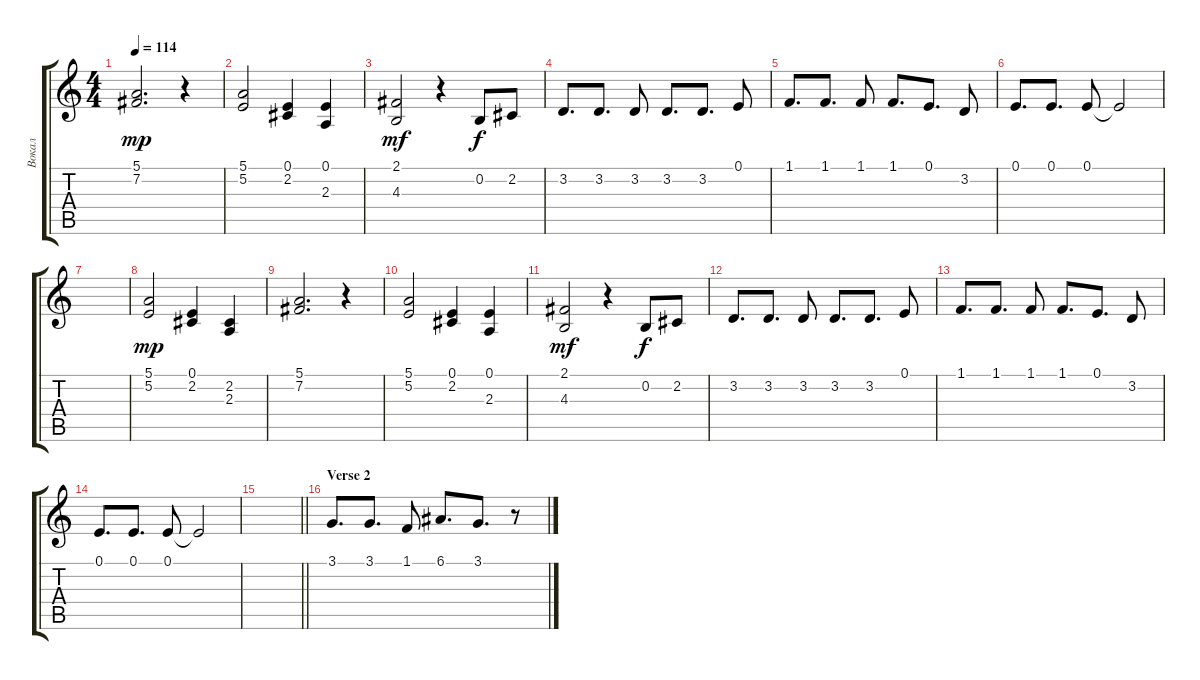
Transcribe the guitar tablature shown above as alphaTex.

\track ("Вокал" "Вокал") {instrument trumpet}
\staff {score tabs}
\tuning (E4 B3 G3 D3 A2 E2) {hide}
\ts (4 4)
\tempo 114
\clef g2
\ks aminor
(5.1 7.2).2{d dy mp} r.4 |
(5.1 5.2).2 (0.1 2.2).4 (0.1 2.3).4 |
(2.1 4.3).2{dy mf} r.4 0.2.8{dy f} 2.2.8 |
3.2.8{d} 3.2.8{d} 3.2.8 3.2.8{d} 3.2.8{d} 0.1.8 |
1.1.8{d} 1.1.8{d} 1.1.8 1.1.8{d} 0.1.8{d} 3.2.8 |
0.1.8{d} 0.1.8{d} 0.1.8 0.1{t}.2 |
|
(5.1 5.2).2{dy mp} (0.1 2.2).4 (2.2 2.3).4 |
(5.1 7.2).2{d} r.4 |
(5.1 5.2).2 (0.1 2.2).4 (0.1 2.3).4 |
(2.1 4.3).2{dy mf} r.4 0.2.8{dy f} 2.2.8 |
3.2.8{d} 3.2.8{d} 3.2.8 3.2.8{d} 3.2.8{d} 0.1.8 |
1.1.8{d} 1.1.8{d} 1.1.8 1.1.8{d} 0.1.8{d} 3.2.8 |
0.1.8{d} 0.1.8{d} 0.1.8 0.1{t}.2 |
\barLineRight lightlight
|
\section ("" "Verse 2")
3.1.8{d} 3.1.8{d} 1.1.8 6.1.8{d} 3.1.8{d} r.8
